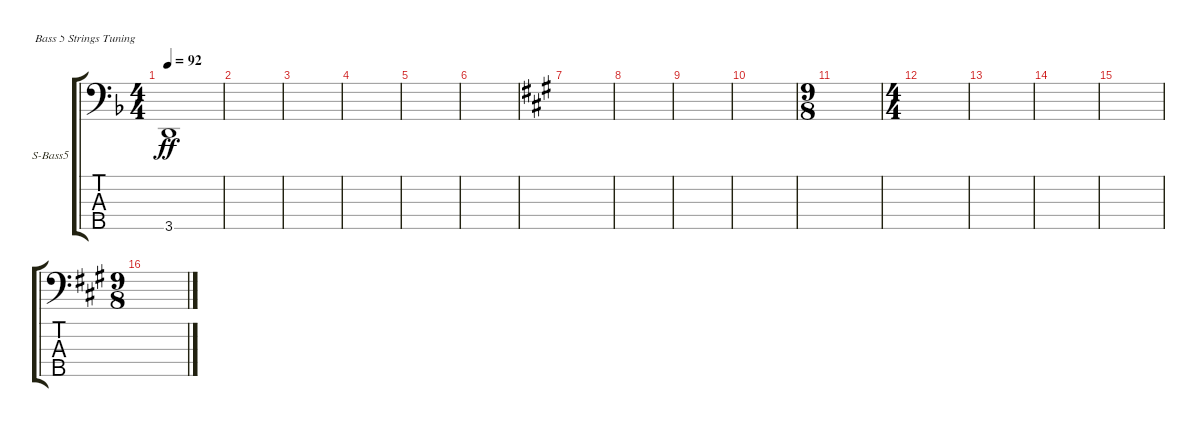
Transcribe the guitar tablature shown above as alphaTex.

\defaultSystemsLayout 4
\bracketExtendMode groupsimilarinstruments
\firstSystemTrackNameOrientation horizontal
\otherSystemsTrackNameOrientation horizontal
\track ("Bass Pedal (Rutherford)" "S-Bass5") {instrument synthbass1}
\staff {score tabs}
\tuning (G2 D2 A1 E1 B0)
\ts (4 4)
\tempo 92
\clef f4
\ks dminor
3.5.1{dy ff} |
|
|
|
|
|
\ks f#minor
|
|
|
|
\ts (9 8)
|
\ts (4 4)
|
|
|
|
\ts (9 8)
